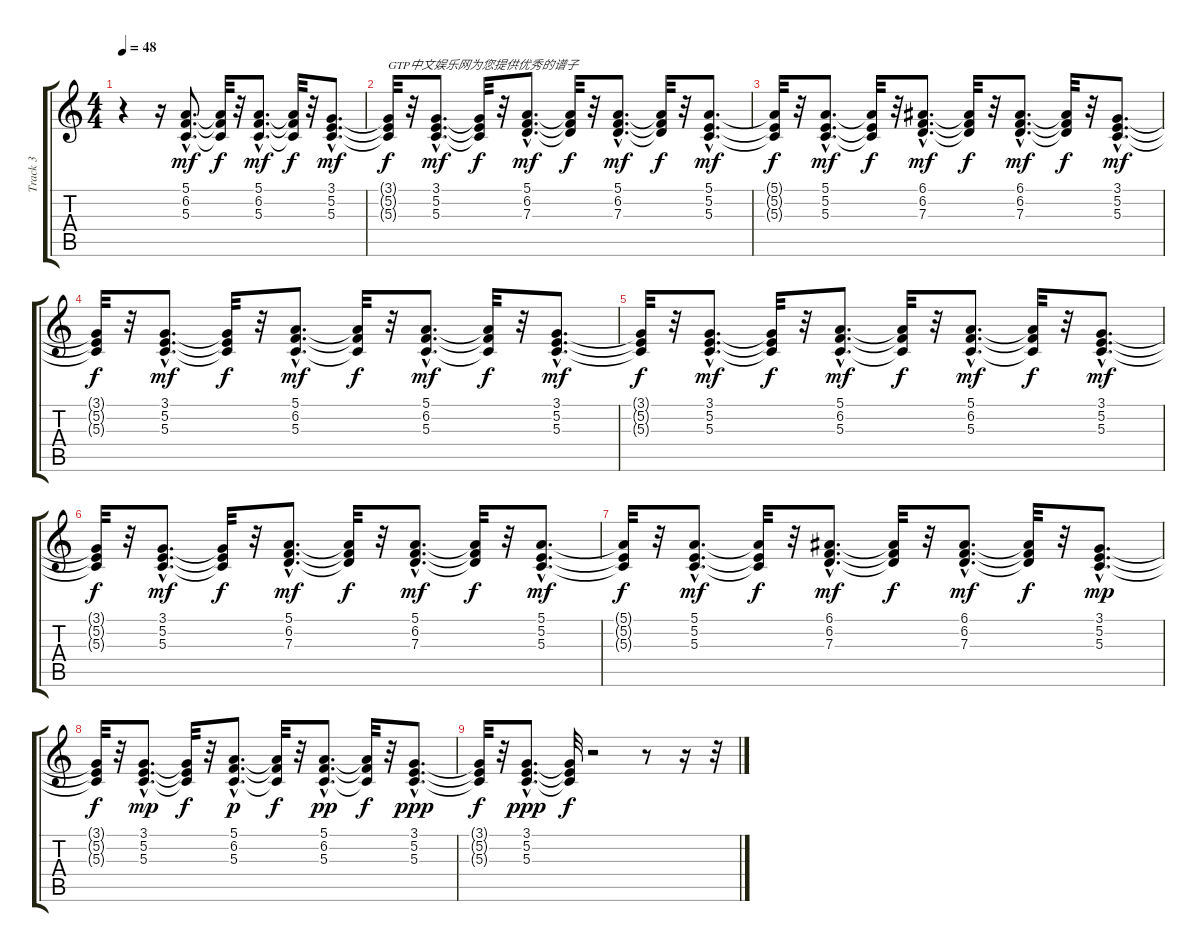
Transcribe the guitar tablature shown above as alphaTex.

\track ("Track 3" "Track 3") {instrument acousticgrandpiano}
\staff {score tabs}
\tuning (E4 B3 G3 D3 A2 E2) {hide}
\ts (4 4)
\tempo 48
\clef g2
\ks c
r.4{dy mf instrument acousticgrandpiano} r.16 (5.1{hac} 6.2{hac} 5.3{hac}).8{d} (5.1{t} 6.2{t} 5.3{t}).32{dy f} r.32 (5.1{hac} 6.2{hac} 5.3{hac}).8{d dy mf} (5.1{t} 6.2{t} 5.3{t}).32{dy f} r.32 (3.1{hac} 5.2{hac} 5.3{hac}).8{d dy mf} |
(3.1{t} 5.2{t} 5.3{t}).32{txt "GTP中文娱乐网为您提供优秀的谱子" dy f} r.32 (3.1{hac} 5.2{hac} 5.3{hac}).8{d dy mf} (3.1{t} 5.2{t} 5.3{t}).32{dy f} r.32 (5.1{hac} 6.2{hac} 7.3{hac}).8{d dy mf} (5.1{t} 6.2{t} 7.3{t}).32{dy f} r.32 (5.1{hac} 6.2{hac} 7.3{hac}).8{d dy mf} (5.1{t} 6.2{t} 7.3{t}).32{dy f} r.32 (5.1{hac} 5.2{hac} 5.3{hac}).8{d dy mf} |
(5.1{t} 5.2{t} 5.3{t}).32{dy f} r.32 (5.1{hac} 5.2{hac} 5.3{hac}).8{d dy mf} (5.1{t} 5.2{t} 5.3{t}).32{dy f} r.32 (6.1{hac} 6.2{hac} 7.3{hac}).8{d dy mf} (6.1{t} 6.2{t} 7.3{t}).32{dy f} r.32 (6.1{hac} 6.2{hac} 7.3{hac}).8{d dy mf} (6.1{t} 6.2{t} 7.3{t}).32{dy f} r.32 (3.1{hac} 5.2{hac} 5.3{hac}).8{d dy mf} |
(3.1{t} 5.2{t} 5.3{t}).32{dy f} r.32 (3.1{hac} 5.2{hac} 5.3{hac}).8{d dy mf} (3.1{t} 5.2{t} 5.3{t}).32{dy f} r.32 (5.1{hac} 6.2{hac} 5.3{hac}).8{d dy mf} (5.1{t} 6.2{t} 5.3{t}).32{dy f} r.32 (5.1{hac} 6.2{hac} 5.3{hac}).8{d dy mf} (5.1{t} 6.2{t} 5.3{t}).32{dy f} r.32 (3.1{hac} 5.2{hac} 5.3{hac}).8{d dy mf} |
(3.1{t} 5.2{t} 5.3{t}).32{dy f} r.32 (3.1{hac} 5.2{hac} 5.3{hac}).8{d dy mf} (3.1{t} 5.2{t} 5.3{t}).32{dy f} r.32 (5.1{hac} 6.2{hac} 5.3{hac}).8{d dy mf} (5.1{t} 6.2{t} 5.3{t}).32{dy f} r.32 (5.1{hac} 6.2{hac} 5.3{hac}).8{d dy mf} (5.1{t} 6.2{t} 5.3{t}).32{dy f} r.32 (3.1{hac} 5.2{hac} 5.3{hac}).8{d dy mf} |
(3.1{t} 5.2{t} 5.3{t}).32{dy f} r.32 (3.1{hac} 5.2{hac} 5.3{hac}).8{d dy mf} (3.1{t} 5.2{t} 5.3{t}).32{dy f} r.32 (5.1{hac} 6.2{hac} 7.3{hac}).8{d dy mf} (5.1{t} 6.2{t} 7.3{t}).32{dy f} r.32 (5.1{hac} 6.2{hac} 7.3{hac}).8{d dy mf} (5.1{t} 6.2{t} 7.3{t}).32{dy f} r.32 (5.1{hac} 5.2{hac} 5.3{hac}).8{d dy mf} |
(5.1{t} 5.2{t} 5.3{t}).32{dy f} r.32 (5.1{hac} 5.2{hac} 5.3{hac}).8{d dy mf} (5.1{t} 5.2{t} 5.3{t}).32{dy f} r.32 (6.1{hac} 6.2{hac} 7.3{hac}).8{d dy mf} (6.1{t} 6.2{t} 7.3{t}).32{dy f} r.32 (6.1{hac} 6.2{hac} 7.3{hac}).8{d dy mf} (6.1{t} 6.2{t} 7.3{t}).32{dy f} r.32 (3.1{hac} 5.2{hac} 5.3{hac}).8{d dy mp} |
(3.1{t} 5.2{t} 5.3{t}).32{dy f} r.32 (3.1{hac} 5.2{hac} 5.3{hac}).8{d dy mp} (3.1{t} 5.2{t} 5.3{t}).32{dy f} r.32 (5.1{hac} 6.2{hac} 5.3{hac}).8{d dy p} (5.1{t} 6.2{t} 5.3{t}).32{dy f} r.32 (5.1{hac} 6.2{hac} 5.3{hac}).8{d dy pp} (5.1{t} 6.2{t} 5.3{t}).32{dy f} r.32 (3.1{hac} 5.2{hac} 5.3{hac}).8{d dy ppp} |
(3.1{t} 5.2{t} 5.3{t}).32{dy f} r.32 (3.1{hac} 5.2{hac} 5.3{hac}).8{d dy ppp} (3.1{t} 5.2{t} 5.3{t}).32{dy f} r.2 r.8 r.16 r.32
